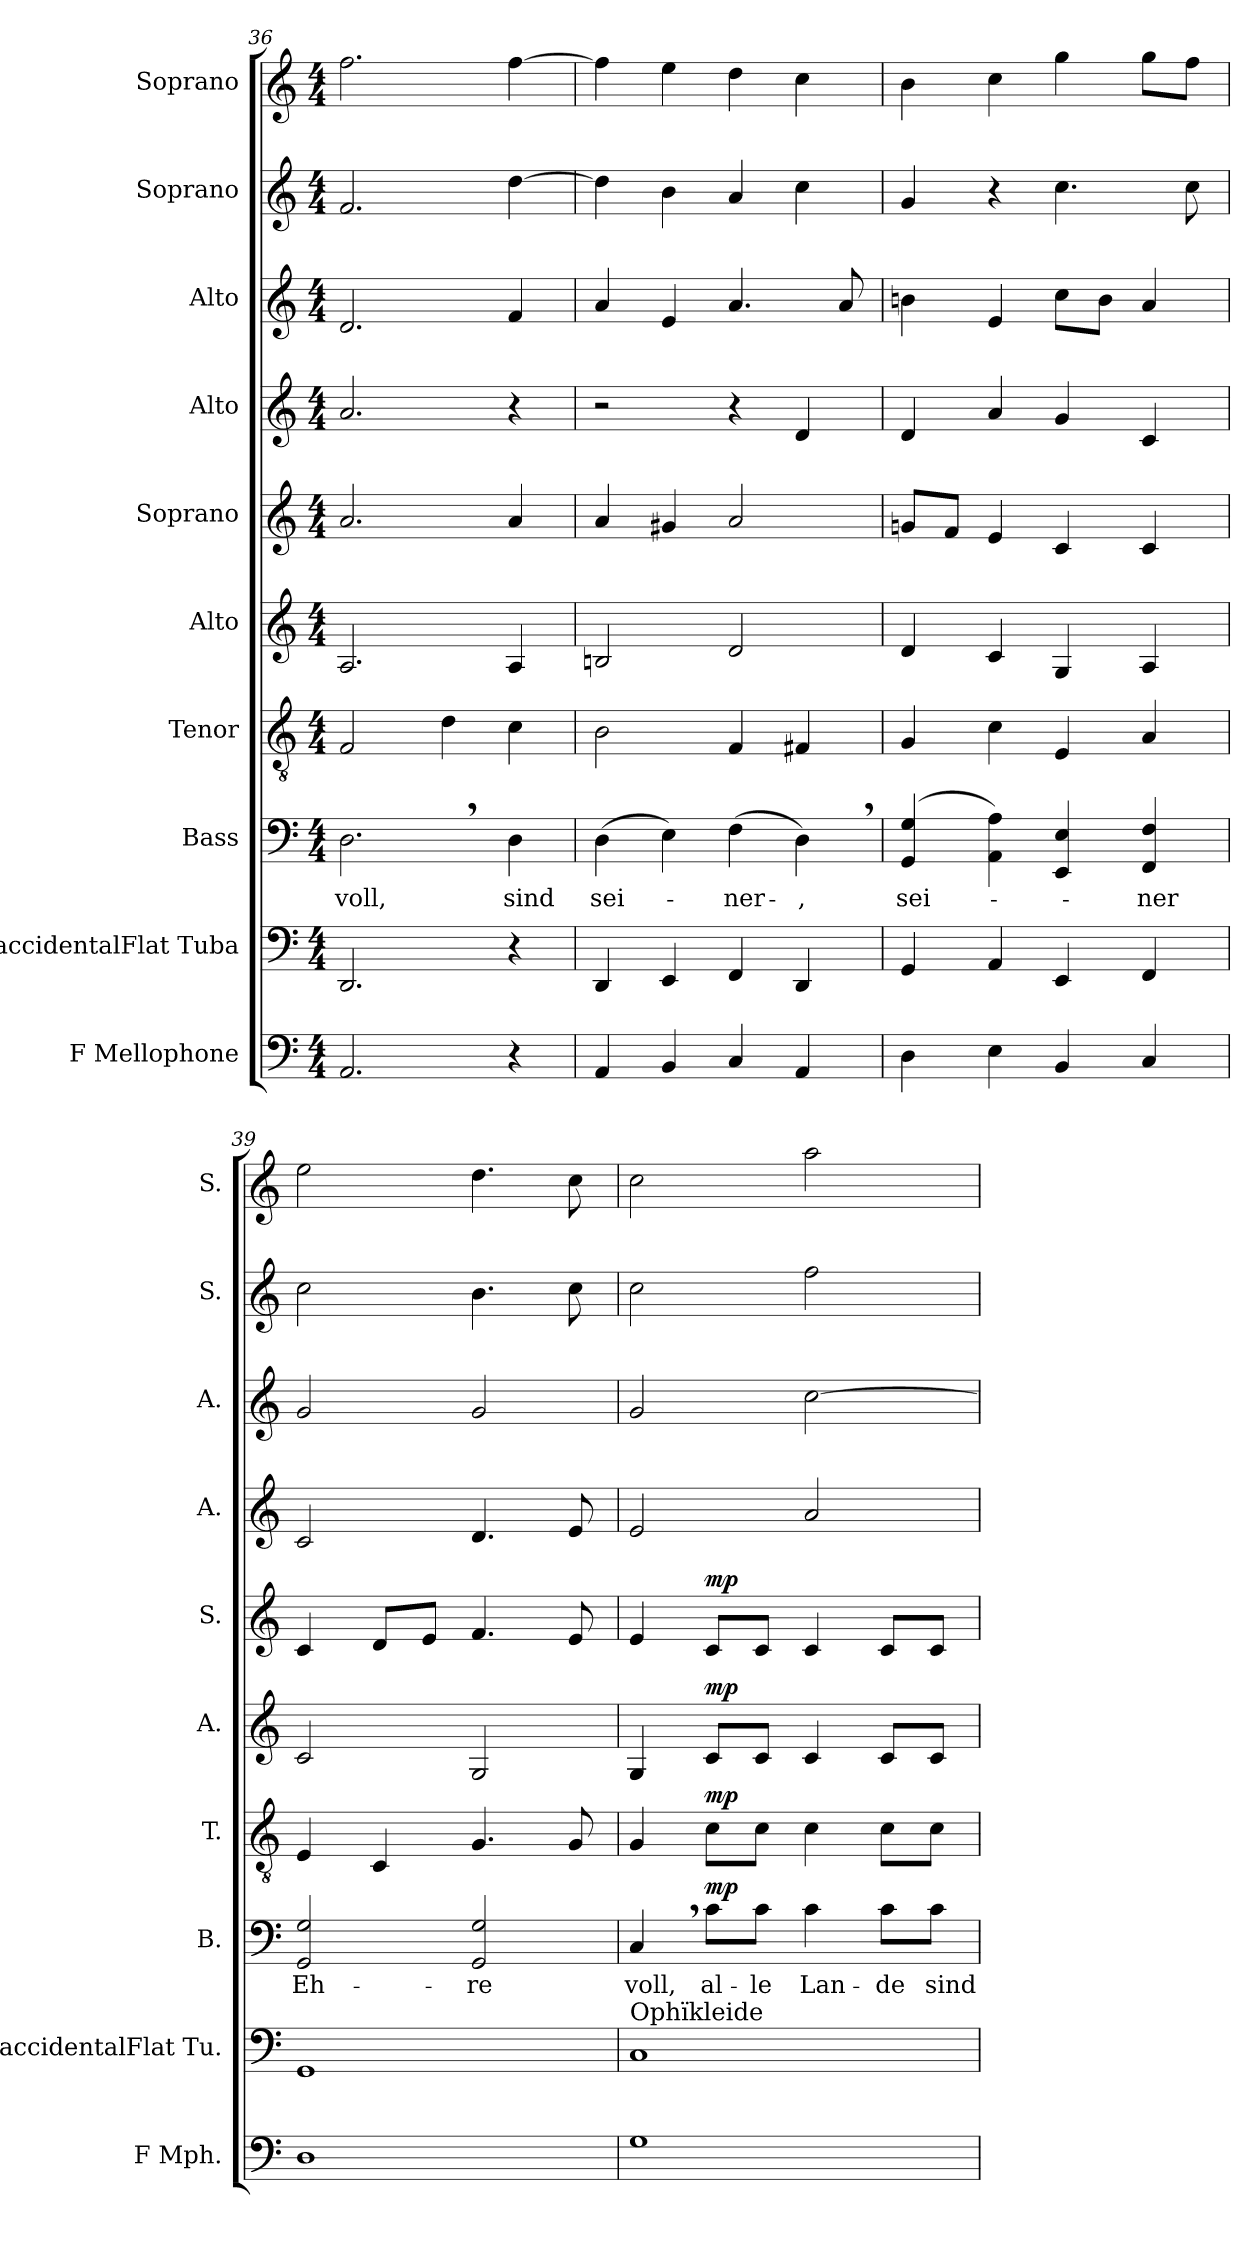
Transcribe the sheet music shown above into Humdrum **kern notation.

**kern	**kern	**kern	**text	**dynam	**kern	**dynam	**kern	**dynam	**kern	**dynam	**kern	**kern	**kern	**kern
*part10	*part9	*part8	*part8	*part8	*part7	*part7	*part6	*part6	*part5	*part5	*part4	*part3	*part2	*part1
*staff10	*staff9	*staff8	*staff8	*staff8	*staff7	*staff7	*staff6	*staff6	*staff5	*staff5	*staff4	*staff3	*staff2	*staff1
*I"F Mellophone	*I"BaccidentalFlat Tuba	*I"Bass	*	*	*I"Tenor	*	*I"Alto	*	*I"Soprano	*	*I"Alto	*I"Alto	*I"Soprano	*I"Soprano
*I'F Mph.	*I'BaccidentalFlat Tu.	*I'B.	*	*	*I'T.	*	*I'A.	*	*I'S.	*	*I'A.	*I'A.	*I'S.	*I'S.
*clefF4	*clefF4	*clefF4	*	*	*clefGv2	*	*clefG2	*	*clefG2	*	*clefG2	*clefG2	*clefG2	*clefG2
*ITrd4c7	*	*	*	*	*	*	*	*	*	*	*	*	*	*
*k[b-]	*k[]	*k[]	*	*	*k[]	*	*k[]	*	*k[]	*	*k[]	*k[]	*k[]	*k[]
*M4/4	*M4/4	*M4/4	*	*	*M4/4	*	*M4/4	*	*M4/4	*	*M4/4	*M4/4	*M4/4	*M4/4
=36	=36	=36	=36	=36	=36	=36	=36	=36	=36	=36	=36	=36	=36	=36
2.DD/	2.DD/	2.D,\	voll,	.	2F/	.	2.A/	.	2.a/	.	2.a/	2.d/	2.f/	2.ff\
.	.	.	.	.	4d\	.	.	.	.	.	.	.	.	.
4r	4r	4D\	sind	.	4c\	.	4A/	.	4a/	.	4r	4f/	[4dd\	[4ff\
=37	=37	=37	=37	=37	=37	=37	=37	=37	=37	=37	=37	=37	=37	=37
4DD/	4DD/	(4D\	sei-	.	2B\	.	2Bn/	.	4a/	.	2r	4a/	4dd\]	4ff\]
4EE/	4EE/	4E\)	.	.	.	.	.	.	4g#X/	.	.	4e/	4b\	4ee\
4FF/	4FF/	(4F\	-ner-	.	4F/	.	2d/	.	2a/	.	4r	4.a/	4a/	4dd\
4DD/	4DD/	4D,\)	-,	.	4F#X/	.	.	.	.	.	4d/	.	4cc\	4cc\
.	.	.	.	.	.	.	.	.	.	.	.	8a/	.	.
!!LO:PB:g=z
=38	=38	=38	=38	=38	=38	=38	=38	=38	=38	=38	=38	=38	=38	=38
4GG\	4GG/	(4GG/ 4G/	sei-	.	4G/	.	4d/	.	8gn/L	.	4d/	4bn\	4g/	4b\
.	.	.	.	.	.	.	.	.	8f/J	.	.	.	.	.
4AA\	4AA/	4AA\ 4A\)	.	.	4c\	.	4c/	.	4e/	.	4a/	4e/	4r	4cc\
4EE/	4EE/	4EE/ 4E/	.	.	4E/	.	4G/	.	4c/	.	4g/	8cc\L	4.cc\	4gg\
.	.	.	.	.	.	.	.	.	.	.	.	8b\J	.	.
4FF/	4FF/	4FF/ 4F/	-ner	.	4A/	.	4A/	.	4c/	.	4c/	4a/	.	8gg\L
.	.	.	.	.	.	.	.	.	.	.	.	.	8cc\	8ff\J
=39	=39	=39	=39	=39	=39	=39	=39	=39	=39	=39	=39	=39	=39	=39
1GG	1GG	2GG/ 2G/	Eh-	.	4E/	.	2c/	.	4c/	.	2c/	2g/	2cc\	2ee\
.	.	.	.	.	4C/	.	.	.	8d/L	.	.	.	.	.
.	.	.	.	.	.	.	.	.	8e/J	.	.	.	.	.
.	.	2GG/ 2G/	-re	.	4.G/	.	2G/	.	4.f/	.	4.d/	2g/	4.b\	4.dd\
.	.	.	.	.	8G/	.	.	.	8e/	.	8e/	.	8cc\	8cc\
=40	=40	=40	=40	=40	=40	=40	=40	=40	=40	=40	=40	=40	=40	=40
!	!LO:TX:a:t=Ophïkleide	!	!	!	!	!	!	!	!	!	!	!	!	!
1C	1C	4C,/	voll,	.	4G/	.	4G/	.	4e/	.	2e/	2g/	2cc\	2cc\
!	!	!	!	!LO:DY:b	!	!LO:DY:a	!	!LO:DY:a	!	!LO:DY:a	!	!	!	!
.	.	8c\L	al-	mp	8c\L	mp	8c/L	mp	8c/L	mp	.	.	.	.
.	.	8c\J	-le	.	8c\J	.	8c/J	.	8c/J	.	.	.	.	.
.	.	4c\	Lan-	.	4c\	.	4c/	.	4c/	.	2a/	[2cc\	2ff\	2aa\
.	.	8c\L	-de	.	8c\L	.	8c/L	.	8c/L	.	.	.	.	.
.	.	8c\J	sind	.	8c\J	.	8c/J	.	8c/J	.	.	.	.	.
=	=	=	=	=	=	=	=	=	=	=	=	=	=	=
*-	*-	*-	*-	*-	*-	*-	*-	*-	*-	*-	*-	*-	*-	*-
